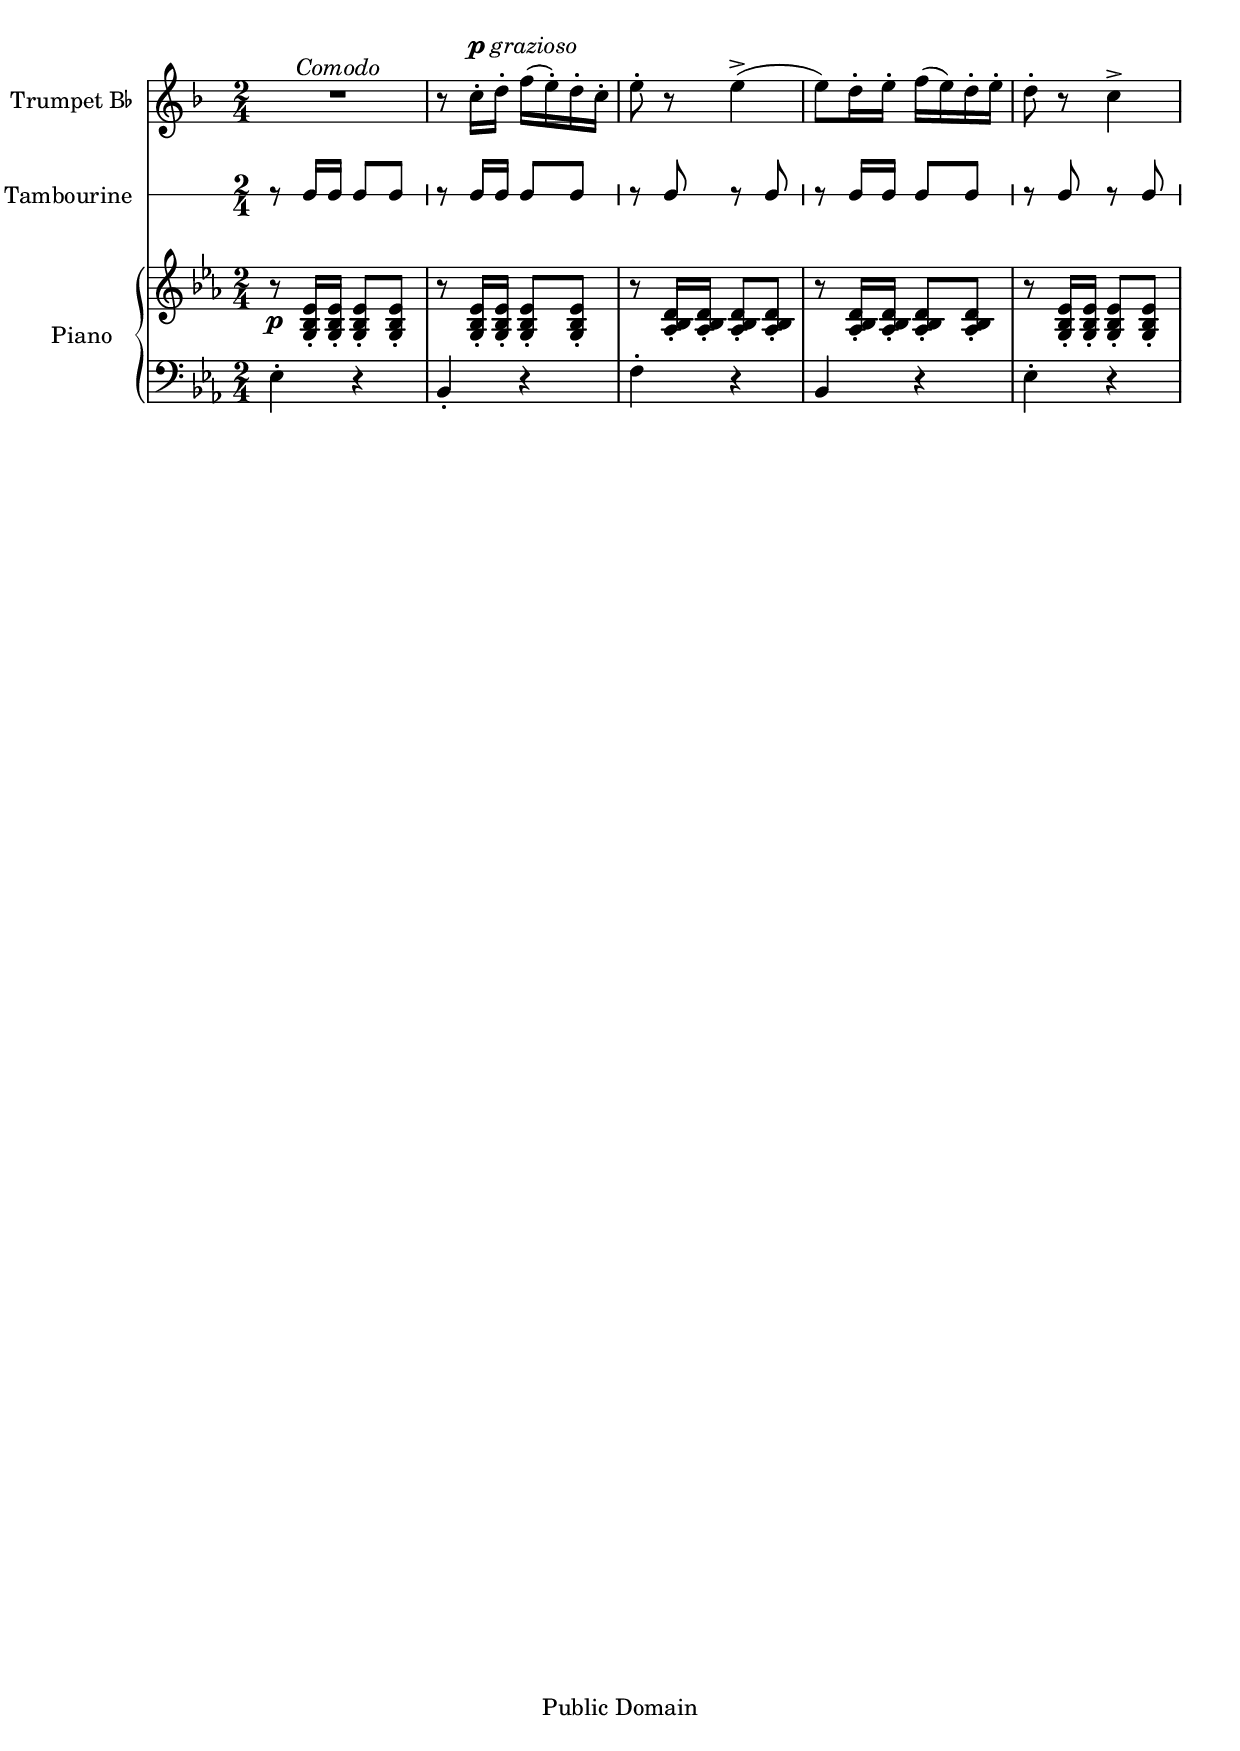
\version "2.15.32"
\include "catalan.ly"

\header {
  lsrtags = "headword"
  texidoc = ""
  doctitle = "headword"
}

\header {
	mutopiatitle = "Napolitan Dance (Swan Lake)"
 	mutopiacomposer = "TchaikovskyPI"
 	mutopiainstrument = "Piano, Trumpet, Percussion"
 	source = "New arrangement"
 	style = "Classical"
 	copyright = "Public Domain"
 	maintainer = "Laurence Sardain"
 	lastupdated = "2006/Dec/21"
%	title = "Le Lac des Cygnes"
%	subtitle = "Danse Napolitaine"
%	composer = "Piotr Ilitch Tchaïkovski"
%	arranger = "arr. Laurence Sardain"
%       footer = "Mutopia-2006/12/22-896"
}

trompette = \relative do'' {
  \clef treble
  \key mib \major
  \time 2/4
  R2^\markup { \italic Comodo } |
  r8 \once \override TextScript #'padding = #2.0
  sib16-.^\markup {\dynamic p \italic grazioso} do-. mib( re)-. do-. sib-. |
  re8-. r8 re4->( |
  re8) do16-. re-. mib( re) do-. re-. |
  do8-. r8 sib4-> |
}

tambourin = \relative do' {
  \time 2/4
  r8 do16 do do8 do |
  r8 do16 do do8 do |
  r8 do r do |
  r8 do16 do do8 do |
  r8 do r do |
}

tambourinMidi = \drummode {
  \time 2/4
  r8 tamb16 tamb tamb8 tamb |
  r8 tamb16 tamb tamb8 tamb |
  r8 tamb r tamb |
  r8 tamb16 tamb tamb8 tamb |
  r8 tamb r tamb |
}

upper = \relative do' {
  \clef treble
  \key mib \major
  \time 2/4
  r8\p <sol sib mib>16-. <sol sib mib>-. <sol sib mib>8-. <sol sib mib>-. |
  r8 <sol sib mib>16-. <sol sib mib>-. <sol sib mib>8-. <sol sib mib>-. |
  r8 <lab sib re>16-. <lab sib re>-. <lab sib re>8-. <lab sib re>-. |
  r8 <lab sib re>16-. <lab sib re>-. <lab sib re>8-. <lab sib re>-. |
  r8 <sol sib mib>16-. <sol sib mib>-. <sol sib mib>8-. <sol sib mib>-. |
}

lower = \relative do {
  \clef bass
  \key mib \major
  \time 2/4
  mib4-. r4 |
  sib-. r |
  fa'-. r |
  sib, r |
  mib4-. r4 |
}


\score {
  <<
    \context Staff = "trumpet" <<
      \set Staff.instrumentName = \markup { "Trumpet" \concat{ B \teeny \raise #0.4 \flat } }
      \transpose sib do'
      \trompette
    >>
    \context RhythmicStaff = "tambourin" <<
      \set Staff.instrumentName = "Tambourine"
      \tambourin
    >>
    \context PianoStaff = "prima" <<
      \set PianoStaff.instrumentName = "Piano  "
      \context Staff = "uppera" \upper
      \context Staff = "lowera" \lower
    >>
  >>
  \layout { }
}
\score {
  <<
    \context Staff = "trumpet" {
      \set Staff.midiInstrument = "trumpet"
      \trompette
    }
    \context DrumStaff = "tambourin" {
      \tambourinMidi
    }
    \context Staff = "piano" <<
      \upper
      \lower
    >>
  >>
  \midi {
    \tempo 4 = 72
  }
}

